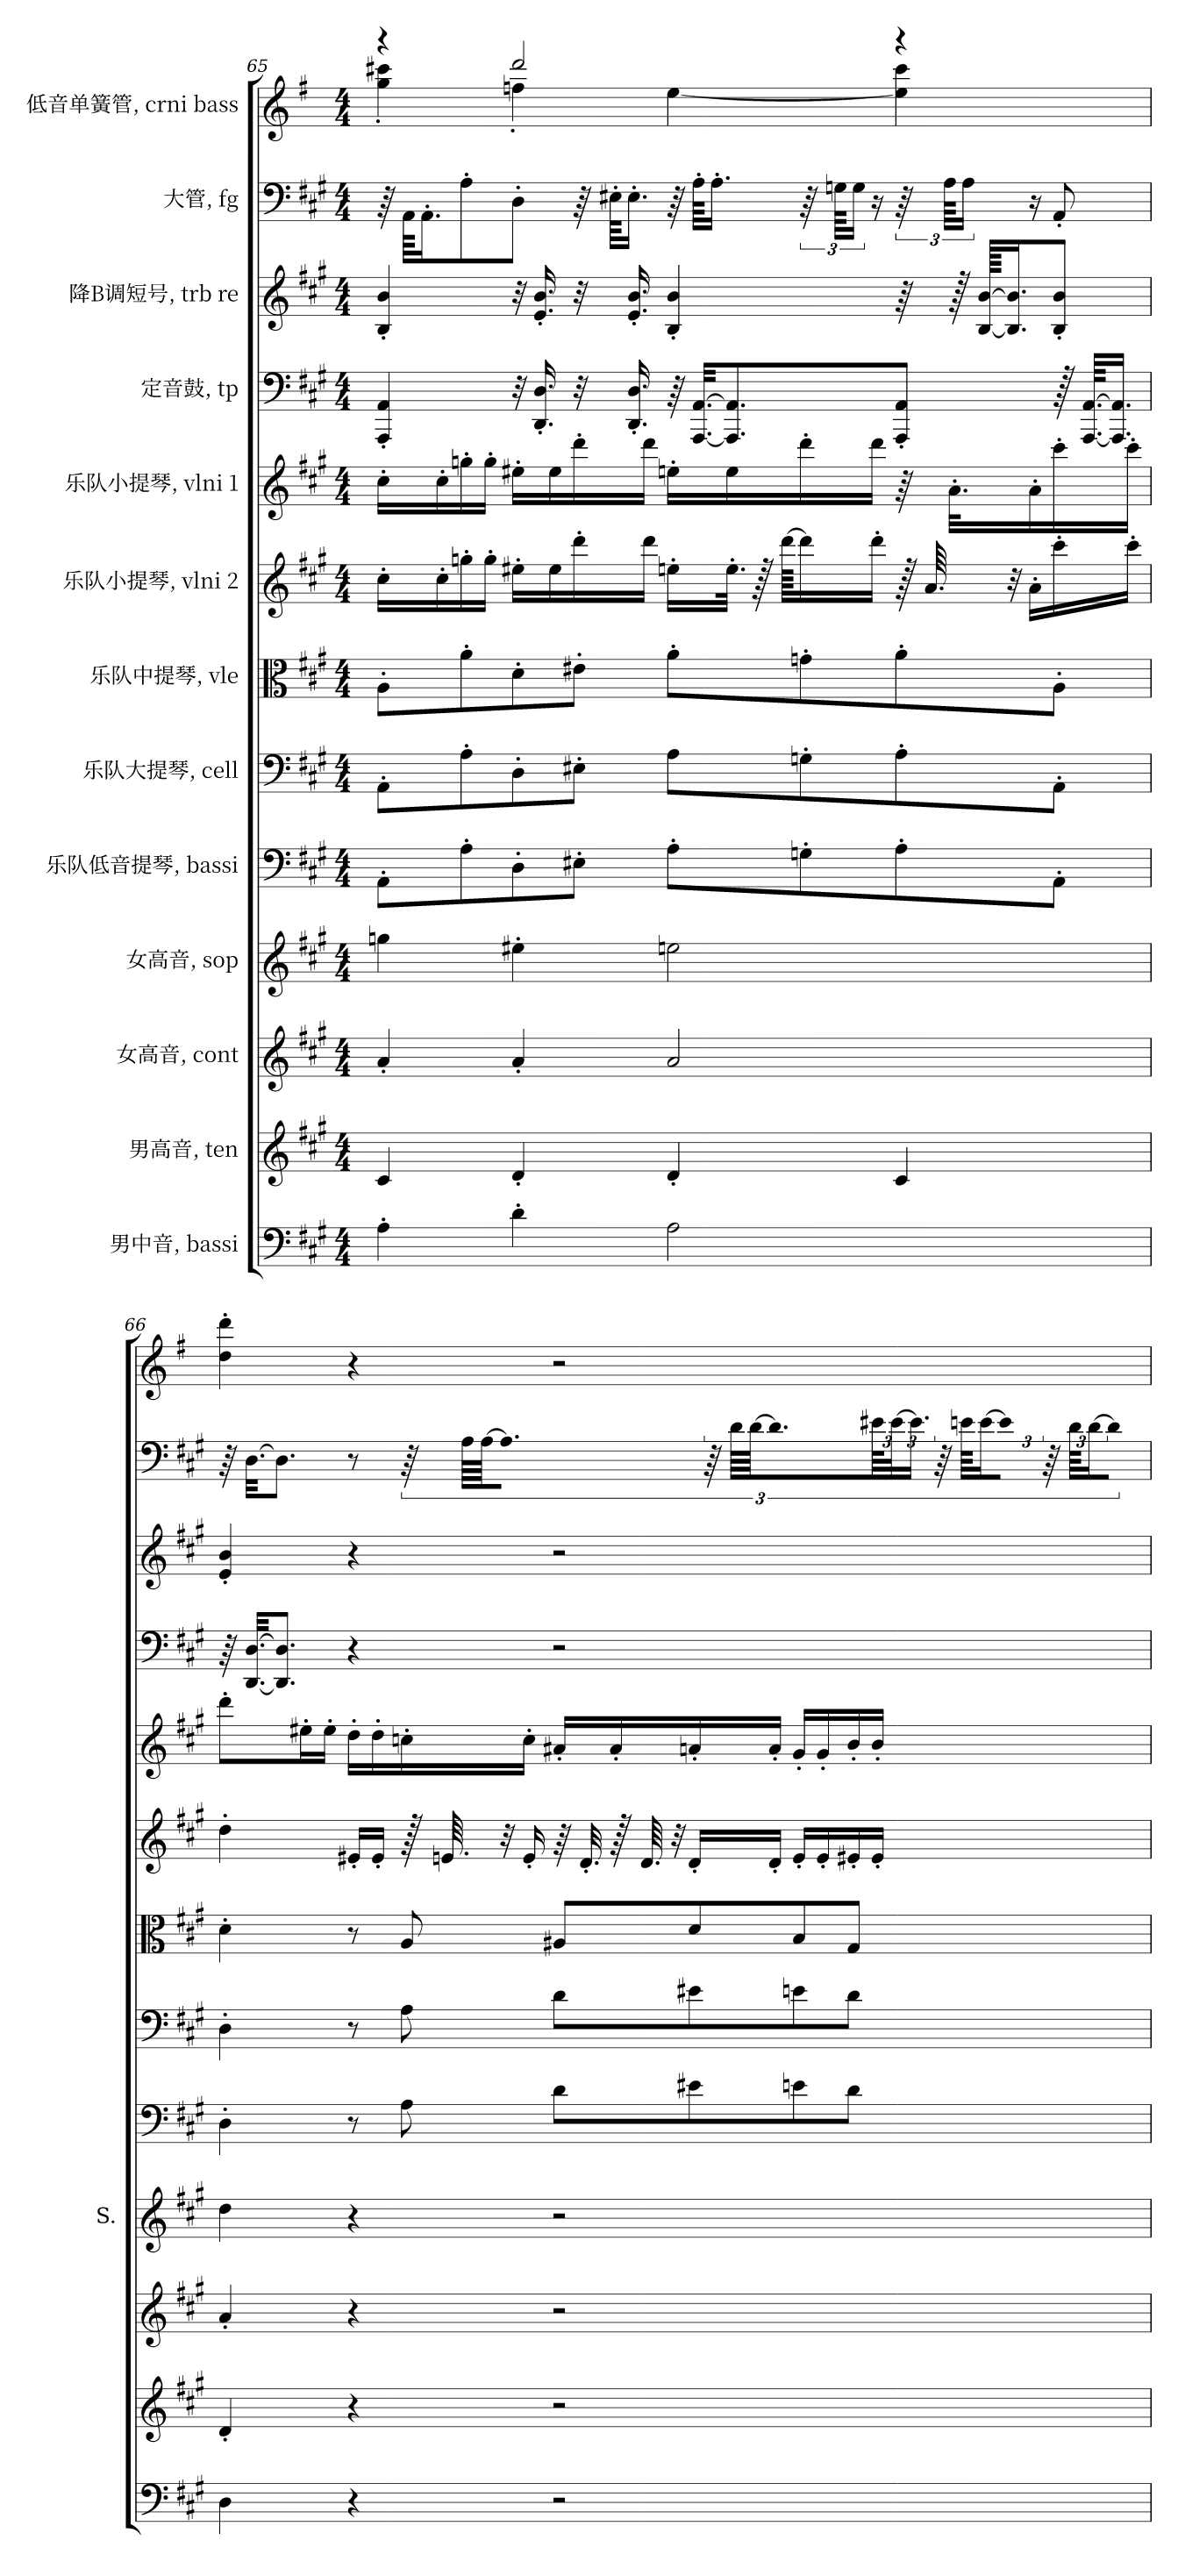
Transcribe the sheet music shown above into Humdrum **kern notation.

**kern	**kern	**kern	**kern	**kern	**kern	**kern	**kern	**kern	**kern	**kern	**kern	**kern
*part13	*part12	*part11	*part10	*part9	*part8	*part7	*part6	*part5	*part4	*part3	*part2	*part1
*staff13	*staff12	*staff11	*staff10	*staff9	*staff8	*staff7	*staff6	*staff5	*staff4	*staff3	*staff2	*staff1
*I"男中音, bassi	*I"男高音, ten	*I"女高音, cont	*I"女高音, sop	*I"乐队低音提琴, bassi	*I"乐队大提琴, cell	*I"乐队中提琴, vle	*I"乐队小提琴, vlni 2	*I"乐队小提琴, vlni 1	*I"定音鼓, tp	*I"降B调短号, trb re	*I"大管, fg	*I"低音单簧管, crni bass
*	*	*	*I'S.	*	*	*	*	*	*	*	*	*
!!LO:PB:g=z
*clefF4	*clefG2	*clefG2	*clefG2	*clefF4	*clefF4	*clefC3	*clefG2	*clefG2	*clefF4	*clefG2	*clefF4	*clefG2
*	*	*	*	*ITrd7c12	*	*	*	*	*	*ITrd1c2	*	*ITrd8c14
*k[f#c#g#]	*k[f#c#g#]	*k[f#c#g#]	*k[f#c#g#]	*k[f#c#g#]	*k[f#c#g#]	*k[f#c#g#]	*k[f#c#g#]	*k[f#c#g#]	*k[f#c#g#]	*k[f#]	*k[f#c#g#]	*k[f#]
*M4/4	*M4/4	*M4/4	*M4/4	*M4/4	*M4/4	*M4/4	*M4/4	*M4/4	*M4/4	*M4/4	*M4/4	*M4/4
=65	=65	=65	=65	=65	=65	=65	=65	=65	=65	=65	=65	=65
*	*	*	*	*	*	*	*	*	*	*	*	*^
4A'\	4c#/	4a'/	4ggn\	8AAA'\L	8AA'\L	8A'\L	16cc#'\LL	16cc#'\LL	4AAA/' 4AA/'	4A/' 4a/'	64r	4r	4g\' 4cc#X\'
.	.	.	.	.	.	.	.	.	.	.	64AA\KKLL	.	.
.	.	.	.	.	.	.	.	.	.	.	16.AA'\J	.	.
.	.	.	.	.	.	.	16cc#'\	16cc#'\	.	.	.	.	.
.	.	.	.	8AA'\	8A'\	8a'\	16ggn'\	16ggn'\	.	.	8A'\	.	.
.	.	.	.	.	.	.	16gg'\JJ	16gg'\JJ	.	.	.	.	.
4d'\	4d'/	4a'/	4ee#X'\	8DD'\	8D'\	8d'\	16ee#X'\LL	16ee#X'\LL	32r	32r	8D'\J	2dd/	4fn'\
.	.	.	.	.	.	.	.	.	16.DD/' 16.D/'	16.d/' 16.a/'	.	.	.
.	.	.	.	.	.	.	16ee#\	16ee#\	.	.	.	.	.
.	.	.	.	8EE#X'\J	8E#X'\J	8e#X'\J	16ddd'\	16ddd'\	32r	32r	64r	.	.
.	.	.	.	.	.	.	.	.	.	.	64E#X'\KKLL	.	.
.	.	.	.	.	.	.	.	.	16.DD/' 16.D/'	16.d/' 16.a/'	16.E#'\JJ	.	.
.	.	.	.	.	.	.	16ddd\JJ	16ddd\JJ	.	.	.	.	.
2A\	4d'/	2a/	2een\	8AA'\L	8A\L	8a'\L	16een'\LL	16een'\LL	64r	4A/' 4a/'	64r	.	[4e\
.	.	.	.	.	.	.	.	.	[32.AAA/ [32.AA/KKL	.	64A'\KKLL	.	.
.	.	.	.	.	.	.	.	.	.	.	16.A'\JJ	.	.
.	.	.	.	.	.	.	32.ee'\JJk	16ee\	8.AAA/] 8.AA/]	.	.	.	.
.	.	.	.	.	.	.	128r	.	.	.	.	.	.
.	.	.	.	.	.	.	[128ddd\KKKLL	.	.	.	.	.	.
.	.	.	.	8GGn'\	8Gn'\	8gn'\	16ddd\]	16ddd'\	.	.	96r	.	.
.	.	.	.	.	.	.	.	.	.	.	96Gn\KKLL	.	.
.	.	.	.	.	.	.	.	.	.	.	24G\JJ	.	.
.	.	.	.	.	.	.	16ddd'\JJ	16ddd\JJ	.	.	16r	.	.
.	4c#/	.	.	8AA'\	8A'\	8a'\	128r	64r	8AAA/' 8AA/'J	64r	96r	4r	4e\] 4cc#\
.	.	.	.	.	.	.	64.a/	.	.	.	.	.	.
.	.	.	.	.	.	.	.	.	.	.	96A\KKLL	.	.
.	.	.	.	.	.	.	.	32.a'\KLL	.	128r	.	.	.
.	.	.	.	.	.	.	.	.	.	.	24A\JJ	.	.
.	.	.	.	.	.	.	.	.	.	[128A/ [128a/KKKLL	.	.	.
.	.	.	.	.	.	.	32r	.	.	16.A/] 16.a/]J	.	.	.
.	.	.	.	.	.	.	16a'\LL	16a'\	.	.	16r	.	.
.	.	.	.	8AAA'\J	8AA'\J	8A'\J	16ccc#'\	16ccc#'\	128r	8A/' 8a/'J	8AA'/	.	.
.	.	.	.	.	.	.	.	.	[64.AAA/ [64.AA/KKLL	.	.	.	.
.	.	.	.	.	.	.	.	.	16.AAA/] 16.AA/]JJ	.	.	.	.
.	.	.	.	.	.	.	16ccc#'\JJ	16ccc#'\JJ	.	.	.	.	.
*	*	*	*	*	*	*	*	*	*	*	*	*v	*v
!!LO:PB:g=z
=66	=66	=66	=66	=66	=66	=66	=66	=66	=66	=66	=66	=66
4D\	4d'/	4a'/	4dd\	4DD'\	4D'\	4d'\	4dd'\	8ddd'\L	64r	4d/' 4a/'	64r	4d\' 4dd\'
.	.	.	.	.	.	.	.	.	[32.DD/ [32.D/KKL	.	[32.D\KKL	.
.	.	.	.	.	.	.	.	.	8.DD/] 8.D/]J	.	8.D\J]	.
.	.	.	.	.	.	.	.	16ee#X'\L	.	.	.	.
.	.	.	.	.	.	.	.	16ee#'\JJ	.	.	.	.
4r	4r	4r	4r	8r	8r	8r	16e#X'/LL	16dd'\LL	4r	4r	8r	4r
.	.	.	.	.	.	.	16e#'/JJ	16dd'\	.	.	.	.
.	.	.	.	8AA\	8A\	8A/	128r	16ccn'\	.	.	96r	.
.	.	.	.	.	.	.	64.en/	.	.	.	.	.
.	.	.	.	.	.	.	.	.	.	.	96A\LLLL	.
.	.	.	.	.	.	.	.	.	.	.	[96A\JJ	.
.	.	.	.	.	.	.	32r	.	.	.	16.A\JJ]	.
.	.	.	.	.	.	.	16e'/	16cc'\JJ	.	.	.	.
2r	2r	2r	2r	8D\L	8d\L	8A#X/L	64r	16a#X'/LL	2r	2r	96r	2r
.	.	.	.	.	.	.	.	.	.	.	96d\LLLL	.
.	.	.	.	.	.	.	32.d'/	.	.	.	.	.
.	.	.	.	.	.	.	.	.	.	.	[96d\JJ	.
.	.	.	.	.	.	.	.	.	.	.	16.d\]	.
.	.	.	.	.	.	.	128r	16a#'/	.	.	.	.
.	.	.	.	.	.	.	64.d/	.	.	.	.	.
.	.	.	.	.	.	.	32r	.	.	.	.	.
*	*	*	*	*	*	*	*	*	*	*	*Xbrackettup	*
.	.	.	.	8E#X\	8e#X\	8d/	16d'/LL	16an'/	.	.	96e#X\KL	.
.	.	.	.	.	.	.	.	.	.	.	[48e#\J	.
.	.	.	.	.	.	.	.	.	.	.	16.e#\JJ]	.
.	.	.	.	.	.	.	16d'/JJ	16a'/JJ	.	.	.	.
*	*	*	*	*	*	*	*	*	*	*	*brackettup	*
.	.	.	.	8En\	8en\	8B/	16e'/LL	16g#'/LL	.	.	96r	.
.	.	.	.	.	.	.	.	.	.	.	96en\KKLL	.
.	.	.	.	.	.	.	.	.	.	.	[24e\	.
.	.	.	.	.	.	.	16e'/	16g#'/	.	.	16e\JJ]	.
.	.	.	.	8D\J	8d\J	8G#/J	16e#X'/	16b'/	.	.	96r	.
.	.	.	.	.	.	.	.	.	.	.	96d\KKLL	.
.	.	.	.	.	.	.	.	.	.	.	[24d\	.
.	.	.	.	.	.	.	16e#'/JJ	16b'/JJ	.	.	16d\JJ]	.
=	=	=	=	=	=	=	=	=	=	=	=	=
*-	*-	*-	*-	*-	*-	*-	*-	*-	*-	*-	*-	*-
